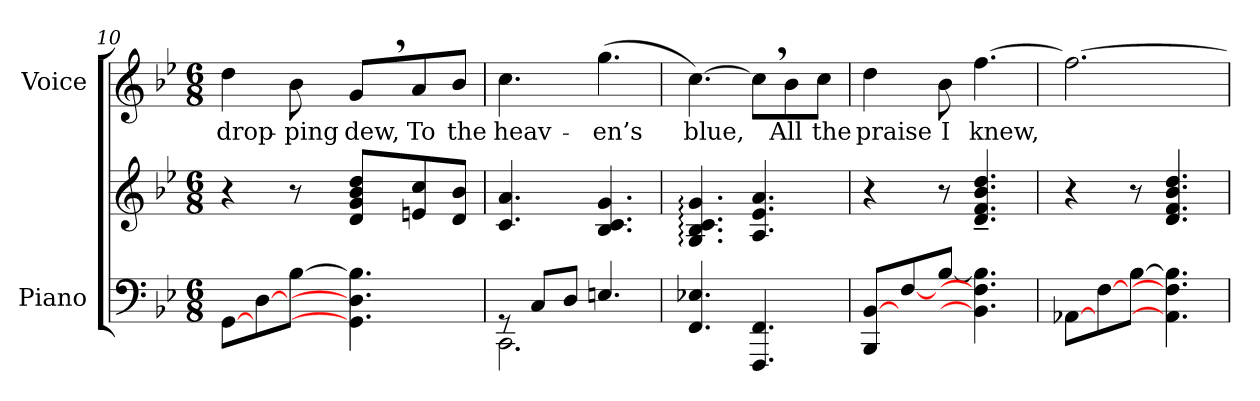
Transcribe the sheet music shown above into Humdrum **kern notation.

**kern	**kern	**kern	**text
*part2	*part2	*part1	*part1
*staff3	*staff2	*staff1	*staff1
*I"Piano	*	*I"Voice	*
*I'Pno	*	*	*
*clefF4	*clefG2	*clefG2	*
*k[b-e-]	*k[b-e-]	*k[b-e-]	*
*M6/8	*M6/8	*M6/8	*
=10	=10	=10	=10
!	!	!	!LO:LY:b
[8GG\L	4r	4dd\	drop-
[8D\	.	.	.
!	!	!	!LO:LY:b
[8B-\J	8r	8b-\	-ping
!	!	!	!LO:LY:b
4.GG\] 4.D\] 4.B-\]	8d/ 8g/ 8b-/ 8dd/L	8g,/L	dew,
!	!	!	!LO:LY:b
.	8en/ 8cc/	8a/	To
!	!	!	!LO:LY:b
.	8d/ 8b-/J	8b-/J	the
=11	=11	=11	=11
*^	*	*	*
!	!	!	!	!LO:LY:b
8rGG	2.CC\	4.c/ 4.a/	4.cc\	heav-
8C/L	.	.	.	.
8D/J	.	.	.	.
!	!	!	!	!LO:LY:b
4.En/	.	4.B-/ 4.c/ 4.g/	(>4.gg\	-en’s
*v	*v	*	*	*
=12	=12	=12	=12
!	!	!	!LO:LY:b
4.FF/ 4.E-X/	4.G/: 4.B-/: 4.c/: 4.g/:	[4.cc\)	blue,
4.FFF/ 4.FF/	4.A/ 4.e-/ 4.a/	8cc,\L]	.
!	!	!	!LO:LY:b
.	.	8b-\	All
!	!	!	!LO:LY:b
.	.	8cc\J	the
!!LO:PB:g=z
=13	=13	=13	=13
!	!	!	!LO:LY:b
8BBB-/ [8BB-/L	4r	4dd\	praise
[8F/	.	.	.
!	!	!	!LO:LY:b
[8B-/J	8r	8b-\	I
!	!	!	!LO:LY:b
4.BB-\] 4.F\] 4.B-\]	4.d/~ 4.f/~ 4.b-/~ 4.dd/~	[4.ff\	knew,
=14	=14	=14	=14
[8AA-X\L	4r	2.ff\_	.
[8F\	.	.	.
[8B-\J	8r	.	.
4.AA-\] 4.F\] 4.B-\]	4.d/ 4.f/ 4.b-/ 4.dd/	.	.
=	=	=	=
*-	*-	*-	*-
